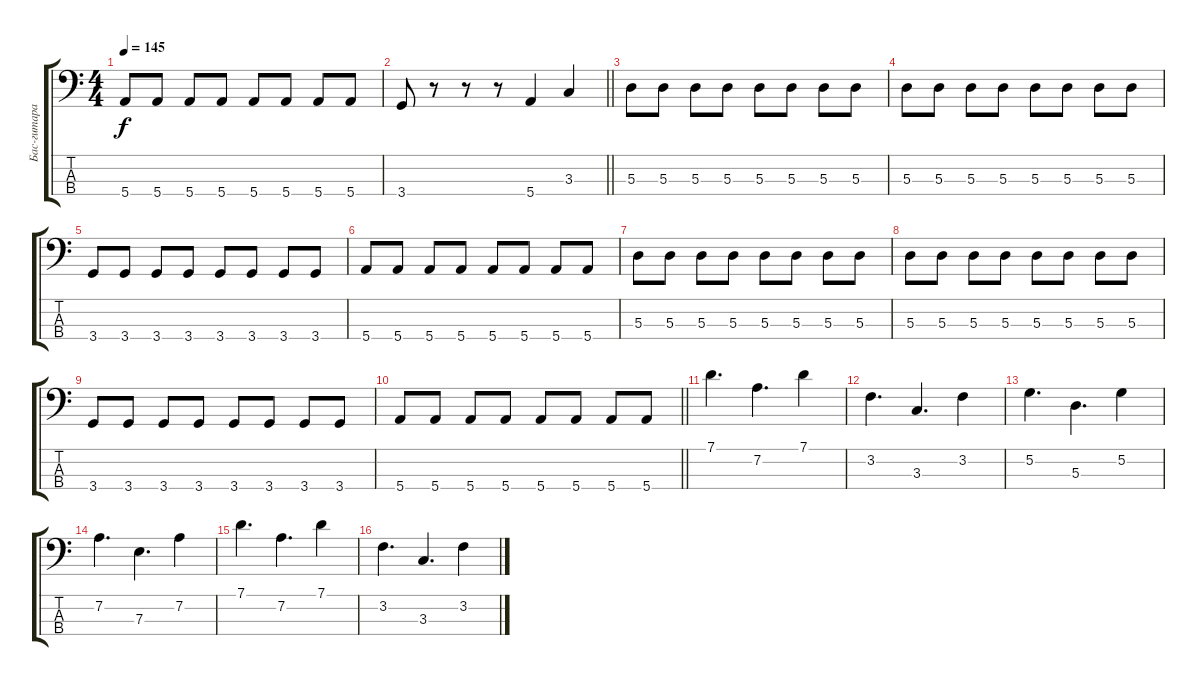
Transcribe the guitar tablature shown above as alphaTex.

\track ("Бас-гитара" "Бас-гитара") {instrument electricbassfinger}
\staff {score tabs}
\tuning (G2 D2 A1 E1) {hide}
\ts (4 4)
\tempo 145
\clef f4
\ks c
5.4.8{dy f} 5.4.8 5.4.8 5.4.8 5.4.8 5.4.8 5.4.8 5.4.8 |
\barLineRight lightlight
3.4.8 r.8 r.8 r.8 5.4.4 3.3.4 |
5.3.8 5.3.8 5.3.8 5.3.8 5.3.8 5.3.8 5.3.8 5.3.8 |
5.3.8 5.3.8 5.3.8 5.3.8 5.3.8 5.3.8 5.3.8 5.3.8 |
3.4.8 3.4.8 3.4.8 3.4.8 3.4.8 3.4.8 3.4.8 3.4.8 |
5.4.8 5.4.8 5.4.8 5.4.8 5.4.8 5.4.8 5.4.8 5.4.8 |
5.3.8 5.3.8 5.3.8 5.3.8 5.3.8 5.3.8 5.3.8 5.3.8 |
5.3.8 5.3.8 5.3.8 5.3.8 5.3.8 5.3.8 5.3.8 5.3.8 |
3.4.8 3.4.8 3.4.8 3.4.8 3.4.8 3.4.8 3.4.8 3.4.8 |
\barLineRight lightlight
5.4.8 5.4.8 5.4.8 5.4.8 5.4.8 5.4.8 5.4.8 5.4.8 |
7.1.4{d} 7.2.4{d} 7.1.4 |
3.2.4{d} 3.3.4{d} 3.2.4 |
5.2.4{d} 5.3.4{d} 5.2.4 |
7.2.4{d} 7.3.4{d} 7.2.4 |
7.1.4{d} 7.2.4{d} 7.1.4 |
3.2.4{d} 3.3.4{d} 3.2.4
